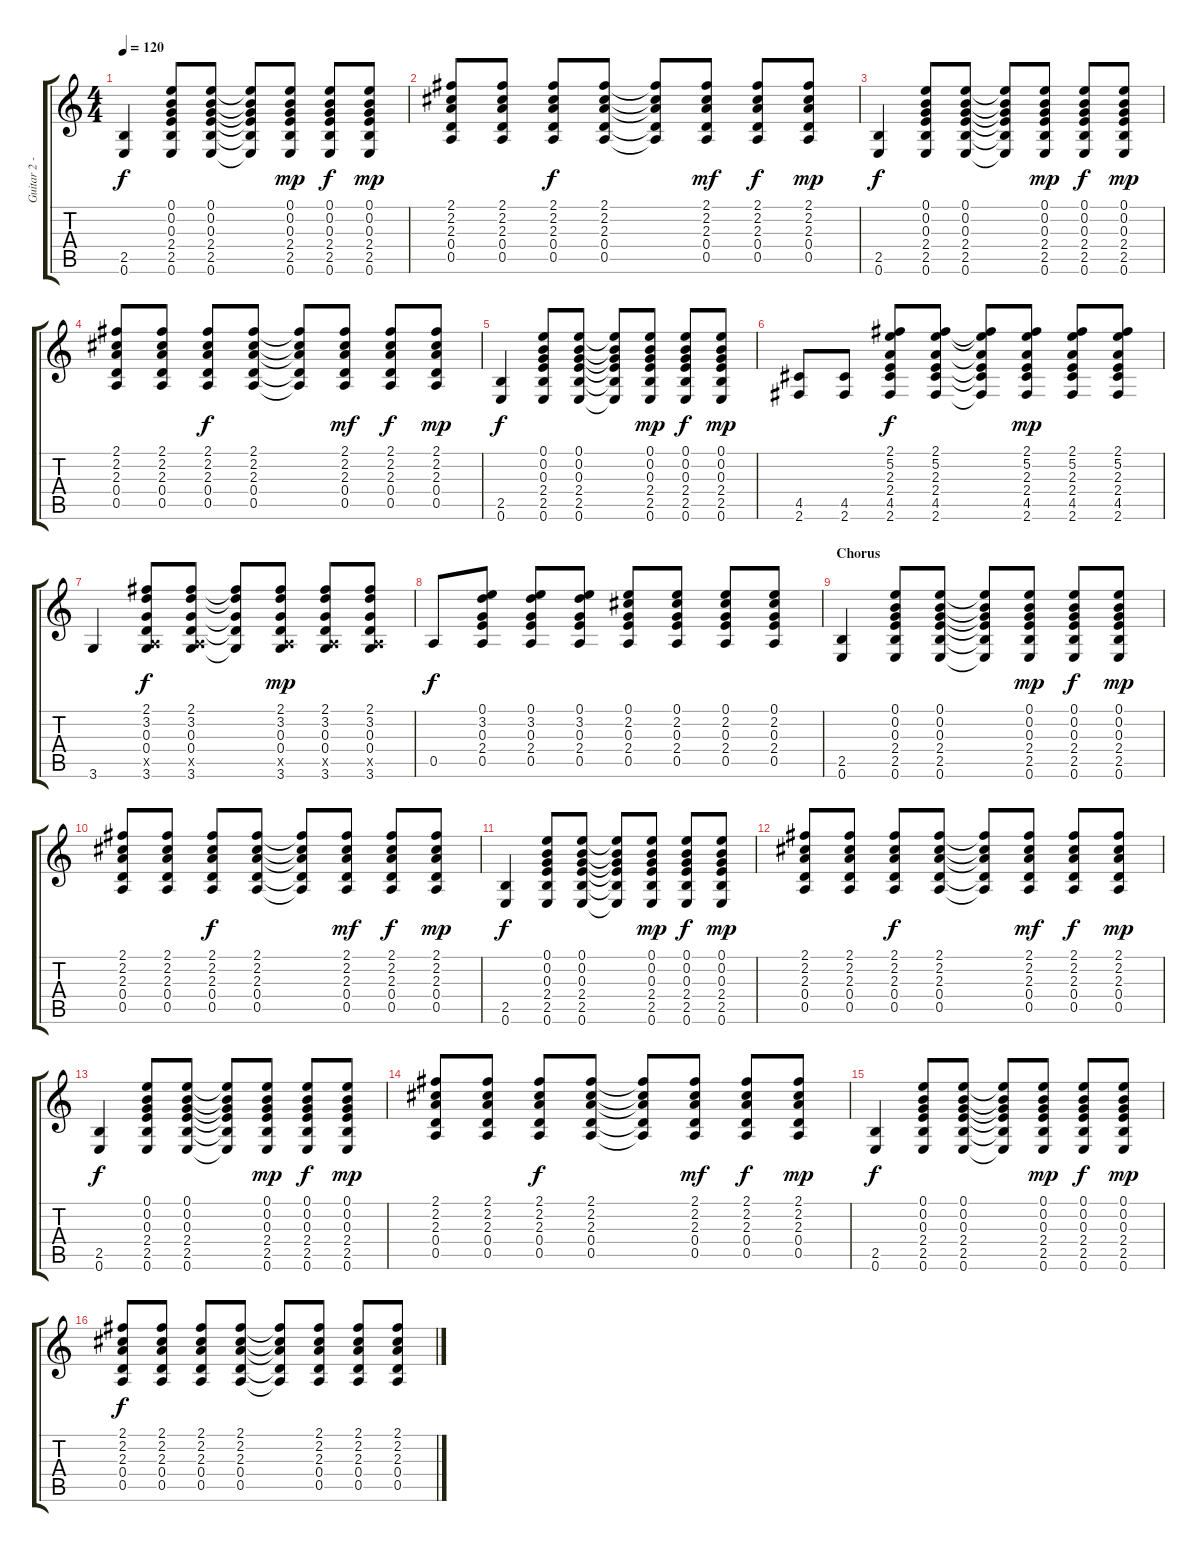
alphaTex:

\track ("Guitar 2 - Michelle Branch" "Guitar 2 -") {instrument acousticguitarnylon}
\staff {score tabs}
\tuning (E4 B3 G3 D3 A2 E2) {hide}
\ts (4 4)
\tempo 120
\clef g2
\ks c
(2.5 0.6).4{dy f} (0.1 0.2 0.3 2.4 2.5 0.6).8 (0.1 0.2 0.3 2.4 2.5 0.6).8 (0.1{t} 0.2{t} 0.3{t} 2.4{t} 2.5{t} 0.6{t}).8 (0.1 0.2 0.3 2.4 2.5 0.6).8{dy mp} (0.1 0.2 0.3 2.4 2.5 0.6).8{dy f} (0.1 0.2 0.3 2.4 2.5 0.6).8{dy mp} |
(2.1 2.2 2.3 0.4 0.5).8 (2.1 2.2 2.3 0.4 0.5).8 (2.1 2.2 2.3 0.4 0.5).8{dy f} (2.1 2.2 2.3 0.4 0.5).8 (2.1{t} 2.2{t} 2.3{t} 0.4{t} 0.5{t}).8 (2.1 2.2 2.3 0.4 0.5).8{dy mf} (2.1 2.2 2.3 0.4 0.5).8{dy f} (2.1 2.2 2.3 0.4 0.5).8{dy mp} |
(2.5 0.6).4{dy f} (0.1 0.2 0.3 2.4 2.5 0.6).8 (0.1 0.2 0.3 2.4 2.5 0.6).8 (0.1{t} 0.2{t} 0.3{t} 2.4{t} 2.5{t} 0.6{t}).8 (0.1 0.2 0.3 2.4 2.5 0.6).8{dy mp} (0.1 0.2 0.3 2.4 2.5 0.6).8{dy f} (0.1 0.2 0.3 2.4 2.5 0.6).8{dy mp} |
(2.1 2.2 2.3 0.4 0.5).8 (2.1 2.2 2.3 0.4 0.5).8 (2.1 2.2 2.3 0.4 0.5).8{dy f} (2.1 2.2 2.3 0.4 0.5).8 (2.1{t} 2.2{t} 2.3{t} 0.4{t} 0.5{t}).8 (2.1 2.2 2.3 0.4 0.5).8{dy mf} (2.1 2.2 2.3 0.4 0.5).8{dy f} (2.1 2.2 2.3 0.4 0.5).8{dy mp} |
(2.5 0.6).4{dy f} (0.1 0.2 0.3 2.4 2.5 0.6).8 (0.1 0.2 0.3 2.4 2.5 0.6).8 (0.1{t} 0.2{t} 0.3{t} 2.4{t} 2.5{t} 0.6{t}).8 (0.1 0.2 0.3 2.4 2.5 0.6).8{dy mp} (0.1 0.2 0.3 2.4 2.5 0.6).8{dy f} (0.1 0.2 0.3 2.4 2.5 0.6).8{dy mp} |
(4.5 2.6).8 (4.5 2.6).8 (2.1 5.2 2.3 2.4 4.5 2.6).8{dy f} (2.1 5.2 2.3 2.4 4.5 2.6).8 (2.1{t} 5.2{t} 2.3{t} 2.4{t} 4.5{t} 2.6{t}).8 (2.1 5.2 2.3 2.4 4.5 2.6).8{dy mp} (2.1 5.2 2.3 2.4 4.5 2.6).8 (2.1 5.2 2.3 2.4 4.5 2.6).8 |
3.6.4 (2.1 3.2 0.3 0.4 0.5{x} 3.6).8{dy f} (2.1 3.2 0.3 0.4 0.5{x} 3.6).8 (2.1{t} 3.2{t} 0.3{t} 0.4{t} 3.6{t}).8 (2.1 3.2 0.3 0.4 0.5{x} 3.6).8{dy mp} (2.1 3.2 0.3 0.4 0.5{x} 3.6).8 (2.1 3.2 0.3 0.4 0.5{x} 3.6).8 |
0.5.8{dy f} (0.1 3.2 0.3 2.4 0.5).8 (0.1 3.2 0.3 2.4 0.5).8 (0.1 3.2 0.3 2.4 0.5).8 (0.1 2.2 0.3 2.4 0.5).8 (0.1 2.2 0.3 2.4 0.5).8 (0.1 2.2 0.3 2.4 0.5).8 (0.1 2.2 0.3 2.4 0.5).8 |
\section ("" "Chorus")
(2.5 0.6).4 (0.1 0.2 0.3 2.4 2.5 0.6).8 (0.1 0.2 0.3 2.4 2.5 0.6).8 (0.1{t} 0.2{t} 0.3{t} 2.4{t} 2.5{t} 0.6{t}).8 (0.1 0.2 0.3 2.4 2.5 0.6).8{dy mp} (0.1 0.2 0.3 2.4 2.5 0.6).8{dy f} (0.1 0.2 0.3 2.4 2.5 0.6).8{dy mp} |
(2.1 2.2 2.3 0.4 0.5).8 (2.1 2.2 2.3 0.4 0.5).8 (2.1 2.2 2.3 0.4 0.5).8{dy f} (2.1 2.2 2.3 0.4 0.5).8 (2.1{t} 2.2{t} 2.3{t} 0.4{t} 0.5{t}).8 (2.1 2.2 2.3 0.4 0.5).8{dy mf} (2.1 2.2 2.3 0.4 0.5).8{dy f} (2.1 2.2 2.3 0.4 0.5).8{dy mp} |
(2.5 0.6).4{dy f} (0.1 0.2 0.3 2.4 2.5 0.6).8 (0.1 0.2 0.3 2.4 2.5 0.6).8 (0.1{t} 0.2{t} 0.3{t} 2.4{t} 2.5{t} 0.6{t}).8 (0.1 0.2 0.3 2.4 2.5 0.6).8{dy mp} (0.1 0.2 0.3 2.4 2.5 0.6).8{dy f} (0.1 0.2 0.3 2.4 2.5 0.6).8{dy mp} |
(2.1 2.2 2.3 0.4 0.5).8 (2.1 2.2 2.3 0.4 0.5).8 (2.1 2.2 2.3 0.4 0.5).8{dy f} (2.1 2.2 2.3 0.4 0.5).8 (2.1{t} 2.2{t} 2.3{t} 0.4{t} 0.5{t}).8 (2.1 2.2 2.3 0.4 0.5).8{dy mf} (2.1 2.2 2.3 0.4 0.5).8{dy f} (2.1 2.2 2.3 0.4 0.5).8{dy mp} |
(2.5 0.6).4{dy f} (0.1 0.2 0.3 2.4 2.5 0.6).8 (0.1 0.2 0.3 2.4 2.5 0.6).8 (0.1{t} 0.2{t} 0.3{t} 2.4{t} 2.5{t} 0.6{t}).8 (0.1 0.2 0.3 2.4 2.5 0.6).8{dy mp} (0.1 0.2 0.3 2.4 2.5 0.6).8{dy f} (0.1 0.2 0.3 2.4 2.5 0.6).8{dy mp} |
(2.1 2.2 2.3 0.4 0.5).8 (2.1 2.2 2.3 0.4 0.5).8 (2.1 2.2 2.3 0.4 0.5).8{dy f} (2.1 2.2 2.3 0.4 0.5).8 (2.1{t} 2.2{t} 2.3{t} 0.4{t} 0.5{t}).8 (2.1 2.2 2.3 0.4 0.5).8{dy mf} (2.1 2.2 2.3 0.4 0.5).8{dy f} (2.1 2.2 2.3 0.4 0.5).8{dy mp} |
(2.5 0.6).4{dy f} (0.1 0.2 0.3 2.4 2.5 0.6).8 (0.1 0.2 0.3 2.4 2.5 0.6).8 (0.1{t} 0.2{t} 0.3{t} 2.4{t} 2.5{t} 0.6{t}).8 (0.1 0.2 0.3 2.4 2.5 0.6).8{dy mp} (0.1 0.2 0.3 2.4 2.5 0.6).8{dy f} (0.1 0.2 0.3 2.4 2.5 0.6).8{dy mp} |
(2.1 2.2 2.3 0.4 0.5).8{dy f} (2.1 2.2 2.3 0.4 0.5).8 (2.1 2.2 2.3 0.4 0.5).8 (2.1 2.2 2.3 0.4 0.5).8 (2.1{t} 2.2{t} 2.3{t} 0.4{t} 0.5{t}).8 (2.1 2.2 2.3 0.4 0.5).8 (2.1 2.2 2.3 0.4 0.5).8 (2.1 2.2 2.3 0.4 0.5).8
